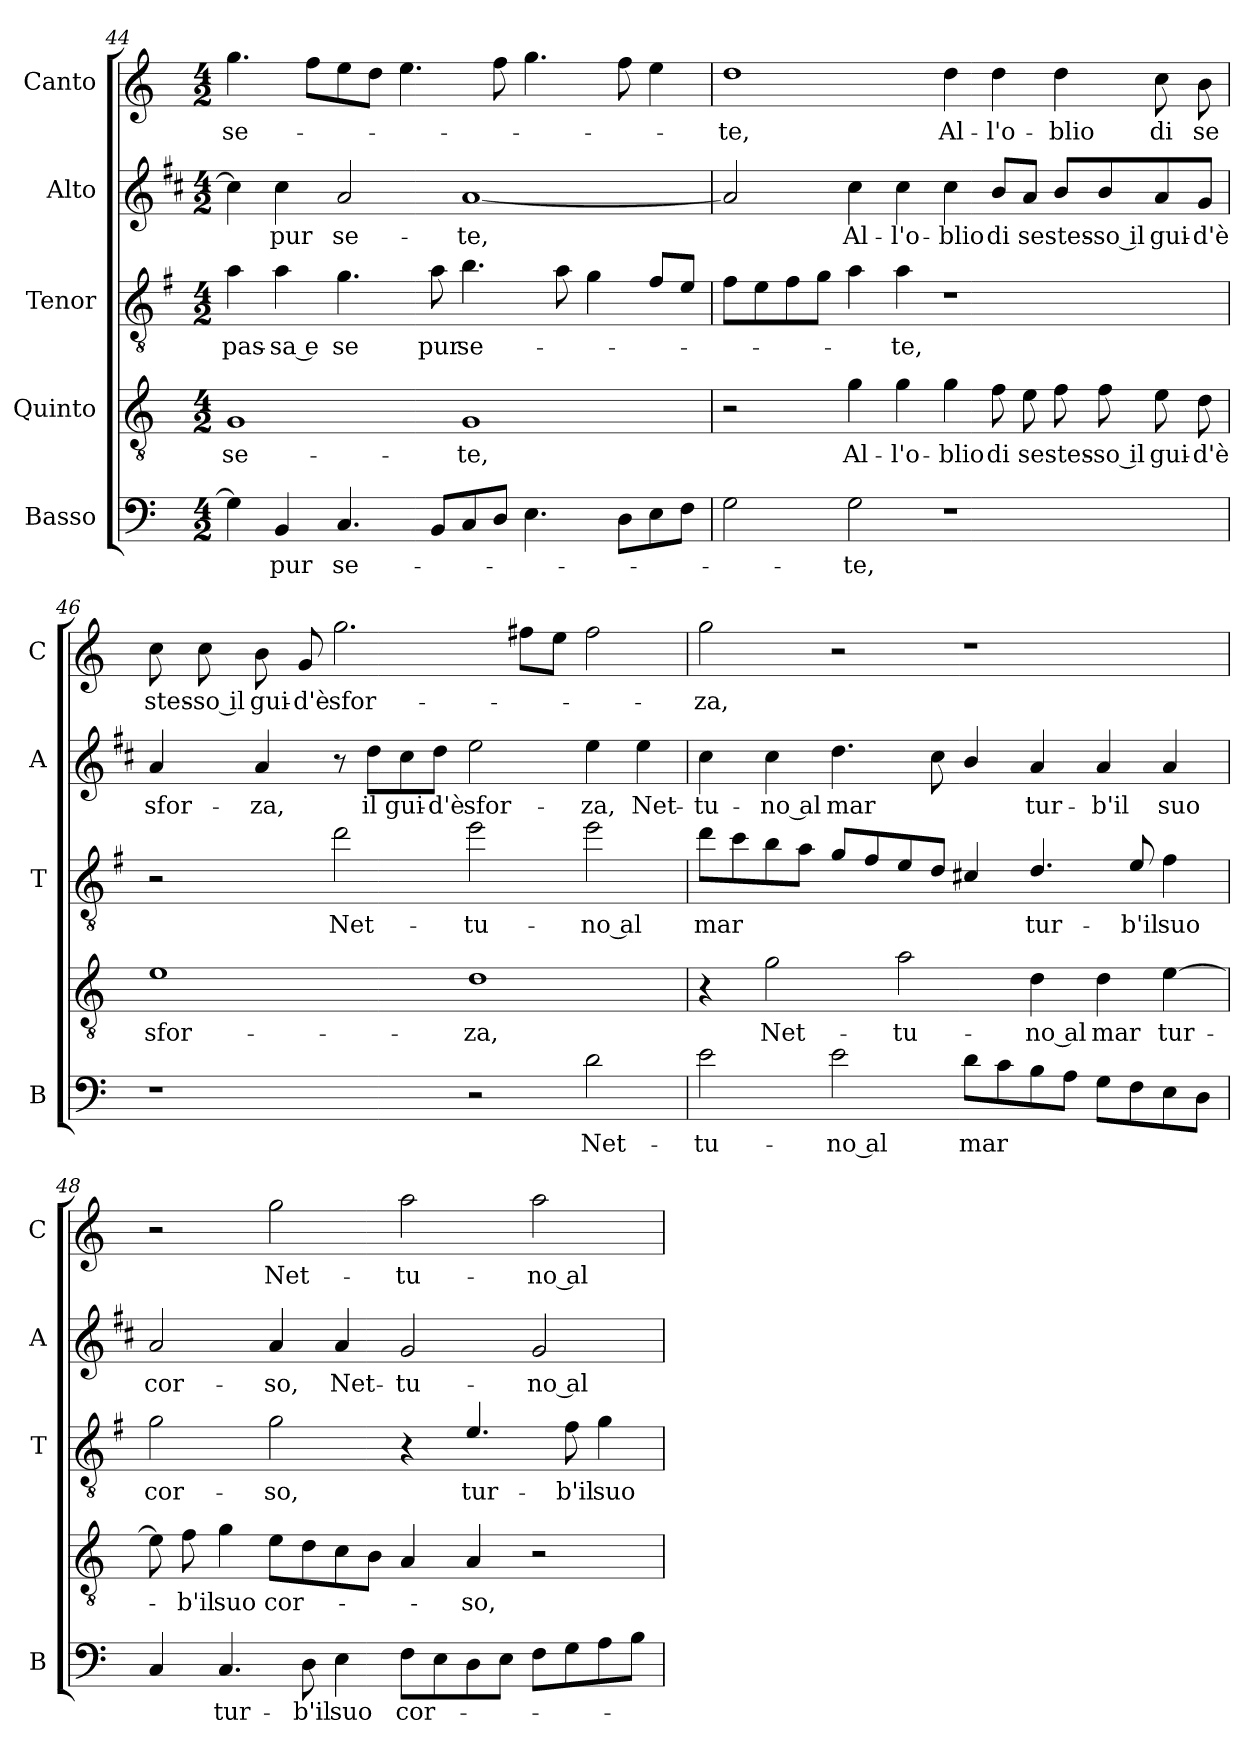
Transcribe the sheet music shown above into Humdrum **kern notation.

**kern	**text	**kern	**text	**kern	**text	**kern	**text	**kern	**text
*part5	*part5	*part4	*part4	*part3	*part3	*part2	*part2	*part1	*part1
*staff5	*staff5	*staff4	*staff4	*staff3	*staff3	*staff2	*staff2	*staff1	*staff1
*I"Basso	*	*I"Quinto	*	*I"Tenor	*	*I"Alto	*	*I"Canto	*
*I'B	*	*	*	*I'T	*	*I'A	*	*I'C	*
!!LO:LB:g=z
*clefF4	*	*clefGv2	*	*clefGv2	*	*clefG2	*	*clefG2	*
*	*	*	*	*ITrd4c7	*	*ITrd1c2	*	*	*
*k[]	*	*k[]	*	*k[]	*	*k[]	*	*k[]	*
*C:	*	*C:	*	*C:	*	*C:	*	*C:	*
*M4/2	*	*M4/2	*	*M4/2	*	*M4/2	*	*M4/2	*
=44	=44	=44	=44	=44	=44	=44	=44	=44	=44
!	!	!	!LO:LY:b	!	!LO:LY:b	!	!	!	!LO:LY:b
4G\]	.	1G	se-	4d\	pas-	4b\]	.	4.gg\	se-
!	!LO:LY:b	!	!	!	!LO:LY:b	!	!LO:LY:b	!	!
4BB/	pur	.	.	4d\	-sa e	4b\	pur	.	.
.	.	.	.	.	.	.	.	8ff\L	.
!	!LO:LY:b	!	!	!	!LO:LY:b	!	!LO:LY:b	!	!
4.C/	se-	.	.	4.c\	se	2g/	se-	8ee\	.
.	.	.	.	.	.	.	.	8dd\J	.
.	.	.	.	.	.	.	.	4.ee\	.
!	!	!	!	!	!LO:LY:b	!	!	!	!
8BB/L	.	.	.	8d\	pur	.	.	.	.
!	!	!	!LO:LY:b	!	!LO:LY:b	!	!LO:LY:b	!	!
8C/	.	1G	-te,	4.e\	se-	[1g	-te,	.	.
8D/J	.	.	.	.	.	.	.	8ff\	.
4.E\	.	.	.	.	.	.	.	4.gg\	.
.	.	.	.	8d\	.	.	.	.	.
.	.	.	.	4c\	.	.	.	.	.
8D\L	.	.	.	.	.	.	.	8ff\	.
8E\	.	.	.	8B/L	.	.	.	4ee\	.
8F\J	.	.	.	8A/J	.	.	.	.	.
=45	=45	=45	=45	=45	=45	=45	=45	=45	=45
!	!	!	!	!	!	!	!	!	!LO:LY:b
2G\	.	2r	.	8B\L	.	2g/]	.	1dd	-te,
.	.	.	.	8A\	.	.	.	.	.
.	.	.	.	8B\	.	.	.	.	.
.	.	.	.	8c\J	.	.	.	.	.
!	!LO:LY:b	!	!LO:LY:b	!	!	!	!LO:LY:b	!	!
2G\	-te,	4g\	Al-	4d\	.	4b\	Al-	.	.
!	!	!	!LO:LY:b	!	!LO:LY:b	!	!LO:LY:b	!	!
.	.	4g\	-l'o-	4d\	-te,	4b\	-l'o-	.	.
!	!	!	!LO:LY:b	!	!	!	!LO:LY:b	!	!LO:LY:b
1r	.	4g\	-blio	1r	.	4b\	-blio	4dd\	Al-
!	!	!	!LO:LY:b	!	!	!	!LO:LY:b	!	!LO:LY:b
.	.	8f\	di	.	.	8a/L	di	4dd\	-l'o-
!	!	!	!LO:LY:b	!	!	!	!LO:LY:b	!	!
.	.	8e\	se	.	.	8g/J	se	.	.
!	!	!	!LO:LY:b	!	!	!	!LO:LY:b	!	!LO:LY:b
.	.	8f\	stes-	.	.	8a/L	stes-	4dd\	-blio
!	!	!	!LO:LY:b	!	!	!	!LO:LY:b	!	!
.	.	8f\	-so il	.	.	8a/	-so il	.	.
!	!	!	!LO:LY:b	!	!	!	!LO:LY:b	!	!LO:LY:b
.	.	8e\	gui-	.	.	8g/	gui-	8cc\	di
!	!	!	!LO:LY:b	!	!	!	!LO:LY:b	!	!LO:LY:b
.	.	8d\	-d'è	.	.	8f/J	-d'è	8b\	se
!!LO:LB:g=z
=46	=46	=46	=46	=46	=46	=46	=46	=46	=46
!	!	!	!LO:LY:b	!	!	!	!LO:LY:b	!	!LO:LY:b
1r	.	1e	sfor-	2r	.	4g/	sfor-	8cc\	stes-
!	!	!	!	!	!	!	!	!	!LO:LY:b
.	.	.	.	.	.	.	.	8cc\	-so il
!	!	!	!	!	!	!	!LO:LY:b	!	!LO:LY:b
.	.	.	.	.	.	4g/	-za,	8b\	gui-
!	!	!	!	!	!	!	!	!	!LO:LY:b
.	.	.	.	.	.	.	.	8g/	-d'è
!	!	!	!	!	!LO:LY:b	!	!	!	!LO:LY:b
.	.	.	.	2g\	Net-	8r	.	2.gg\	sfor-
!	!	!	!	!	!	!	!LO:LY:b	!	!
.	.	.	.	.	.	8cc\L	il	.	.
!	!	!	!	!	!	!	!LO:LY:b	!	!
.	.	.	.	.	.	8b\	gui-	.	.
!	!	!	!	!	!	!	!LO:LY:b	!	!
.	.	.	.	.	.	8cc\J	-d'è	.	.
!	!	!	!LO:LY:b	!	!LO:LY:b	!	!LO:LY:b	!	!
2r	.	1d	-za,	2a\	-tu-	2dd\	sfor-	.	.
.	.	.	.	.	.	.	.	8ff#X\L	.
.	.	.	.	.	.	.	.	8ee\J	.
!	!LO:LY:b	!	!	!	!LO:LY:b	!	!LO:LY:b	!	!
2d\	Net-	.	.	2a\	-no al	4dd\	-za,	2ff#\	.
!	!	!	!	!	!	!	!LO:LY:b	!	!
.	.	.	.	.	.	4dd\	Net-	.	.
=47	=47	=47	=47	=47	=47	=47	=47	=47	=47
!	!LO:LY:b	!	!	!	!LO:LY:b	!	!LO:LY:b	!	!LO:LY:b
2e\	-tu-	4r	.	8g\L	mar	4b\	-tu-	2gg\	-za,
.	.	.	.	8f\	.	.	.	.	.
!	!	!	!LO:LY:b	!	!	!	!LO:LY:b	!	!
.	.	2g\	Net-	8e\	.	4b\	-no al	.	.
.	.	.	.	8d\J	.	.	.	.	.
!	!LO:LY:b	!	!	!	!	!	!LO:LY:b	!	!
2e\	-no al	.	.	8c/L	.	4.cc\	mar	2r	.
.	.	.	.	8B/	.	.	.	.	.
!	!	!	!LO:LY:b	!	!	!	!	!	!
.	.	2a\	-tu-	8A/	.	.	.	.	.
.	.	.	.	8G/J	.	8b\	.	.	.
!	!LO:LY:b	!	!	!	!	!	!	!	!
8d\L	mar	.	.	4F#X/	.	4a/	.	1r	.
8c\	.	.	.	.	.	.	.	.	.
!	!	!	!LO:LY:b	!	!LO:LY:b	!	!LO:LY:b	!	!
8B\	.	4d\	-no al	4.G/	tur-	4g/	tur-	.	.
8A\J	.	.	.	.	.	.	.	.	.
!	!	!	!LO:LY:b	!	!	!	!LO:LY:b	!	!
8G\L	.	4d\	mar	.	.	4g/	-b'il	.	.
!	!	!	!	!	!LO:LY:b	!	!	!	!
8F\	.	.	.	8A/	-b'il	.	.	.	.
!	!	!	!LO:LY:b	!	!LO:LY:b	!	!LO:LY:b	!	!
8E\	.	[4e\	tur-	4B\	suo	4g/	suo	.	.
8D\J	.	.	.	.	.	.	.	.	.
!!LO:PB:g=z
=48	=48	=48	=48	=48	=48	=48	=48	=48	=48
!	!	!	!	!	!LO:LY:b	!	!LO:LY:b	!	!
4C/	.	8e\]	.	2c\	cor-	2g/	cor-	2r	.
!	!	!	!LO:LY:b	!	!	!	!	!	!
.	.	8f\	-b'il	.	.	.	.	.	.
!	!LO:LY:b	!	!LO:LY:b	!	!	!	!	!	!
4.C/	tur-	4g\	suo	.	.	.	.	.	.
!	!	!	!LO:LY:b	!	!LO:LY:b	!	!LO:LY:b	!	!LO:LY:b
.	.	8e\L	cor-	2c\	-so,	4g/	-so,	2gg\	Net-
!	!LO:LY:b	!	!	!	!	!	!	!	!
8D\	-b'il	8d\	.	.	.	.	.	.	.
!	!LO:LY:b	!	!	!	!	!	!LO:LY:b	!	!
4E\	suo	8c\	.	.	.	4g/	Net-	.	.
.	.	8B\J	.	.	.	.	.	.	.
!	!LO:LY:b	!	!	!	!	!	!LO:LY:b	!	!LO:LY:b
8F\L	cor-	4A/	.	4r	.	2f/	-tu-	2aa\	-tu-
8E\	.	.	.	.	.	.	.	.	.
!	!	!	!LO:LY:b	!	!LO:LY:b	!	!	!	!
8D\	.	4A/	-so,	4.A/	tur-	.	.	.	.
8E\J	.	.	.	.	.	.	.	.	.
!	!	!	!	!	!	!	!LO:LY:b	!	!LO:LY:b
8F\L	.	2r	.	.	.	2f/	-no al	2aa\	-no al
!	!	!	!	!	!LO:LY:b	!	!	!	!
8G\	.	.	.	8B\	-b'il	.	.	.	.
!	!	!	!	!	!LO:LY:b	!	!	!	!
8A\	.	.	.	4c\	suo	.	.	.	.
8B\J	.	.	.	.	.	.	.	.	.
=	=	=	=	=	=	=	=	=	=
*-	*-	*-	*-	*-	*-	*-	*-	*-	*-
